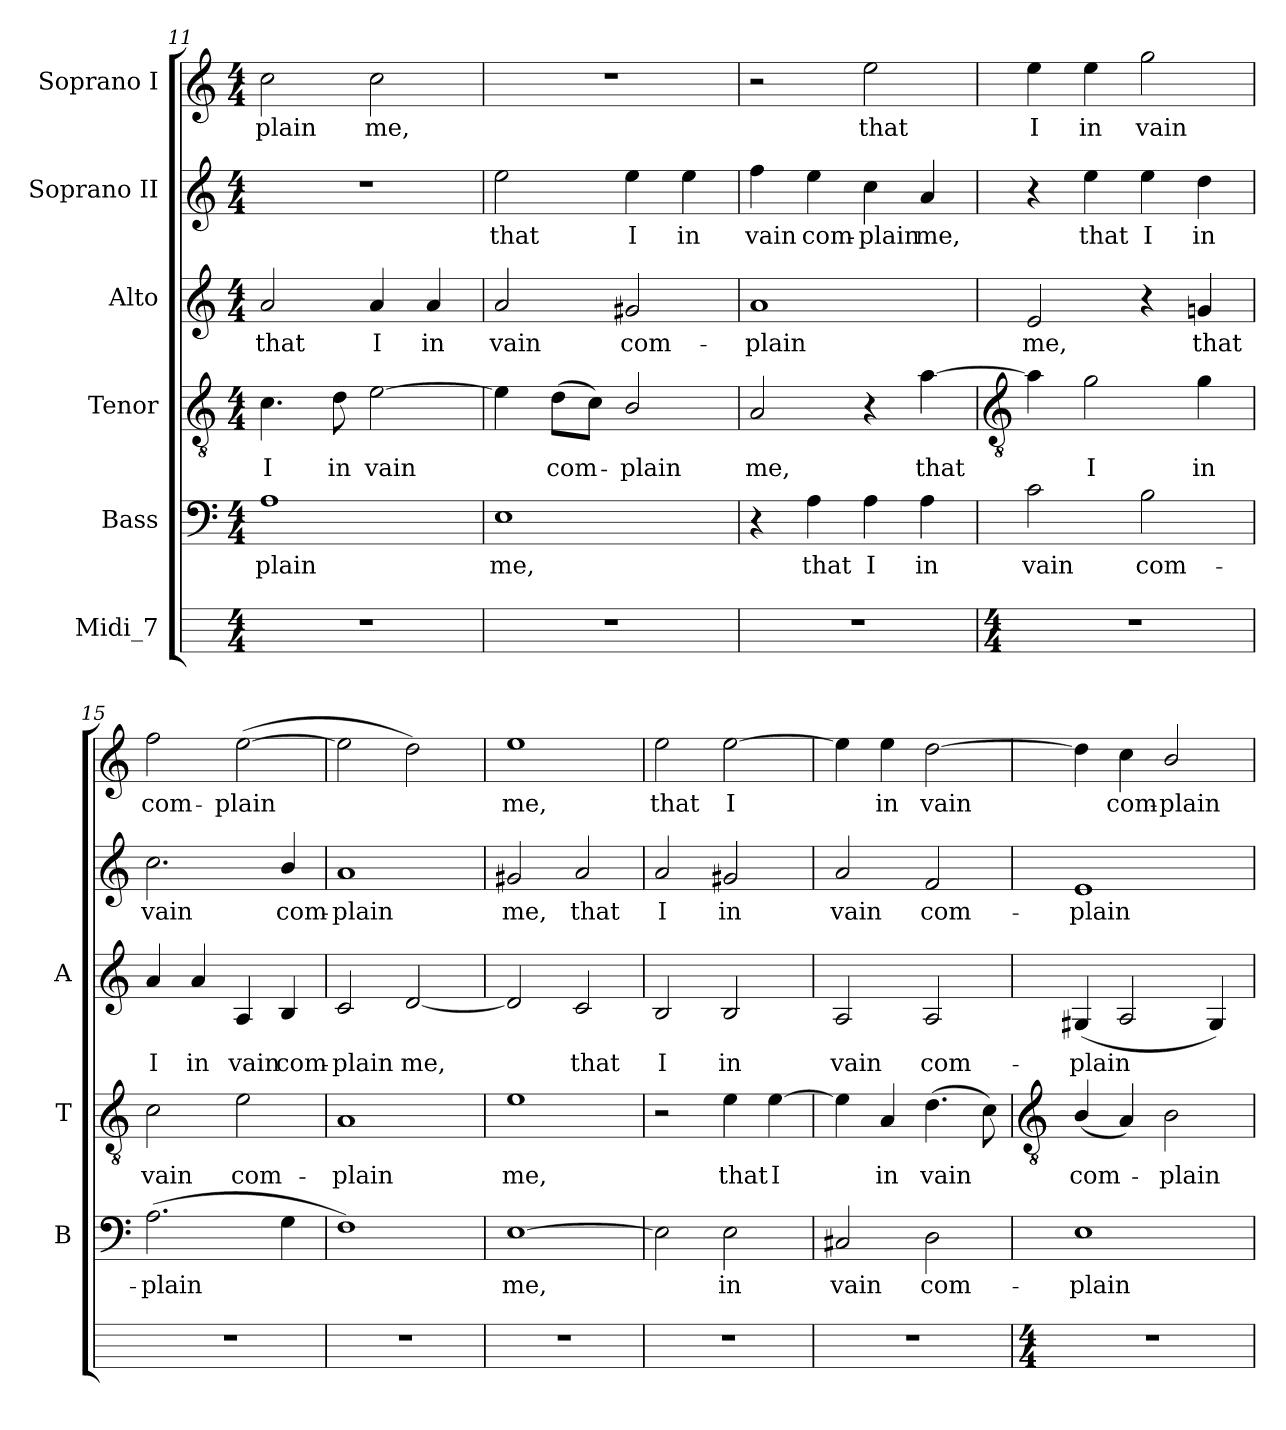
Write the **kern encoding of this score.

**kern	**kern	**text	**kern	**text	**kern	**text	**kern	**text	**kern	**text
*part6	*part5	*part5	*part4	*part4	*part3	*part3	*part2	*part2	*part1	*part1
*staff6	*staff5	*staff5	*staff4	*staff4	*staff3	*staff3	*staff2	*staff2	*staff1	*staff1
*I"Midi_7	*I"Bass	*	*I"Tenor	*	*I"Alto	*	*I"Soprano II	*	*I"Soprano I	*
*	*I'B	*	*I'T	*	*I'A	*	*	*	*	*
*	*clefF4	*	*clefGv2	*	*clefG2	*	*clefG2	*	*clefG2	*
*	*k[]	*	*k[]	*	*k[]	*	*k[]	*	*k[]	*
*	*C:	*	*C:	*	*C:	*	*C:	*	*C:	*
*M4/4	*M4/4	*	*M4/4	*	*M4/4	*	*M4/4	*	*M4/4	*
=11	=11	=11	=11	=11	=11	=11	=11	=11	=11	=11
!	!	!LO:LY:b	!	!LO:LY:b	!	!LO:LY:b	!	!	!	!LO:LY:b
1r	1A	-plain	4.c	I	2a	that	1r	.	2cc	-plain
!	!	!	!	!LO:LY:b	!	!	!	!	!	!
.	.	.	8d	in	.	.	.	.	.	.
!	!	!	!	!LO:LY:b	!	!LO:LY:b	!	!	!	!LO:LY:b
.	.	.	[2e	vain	4a	I	.	.	2cc	me,
!	!	!	!	!	!	!LO:LY:b	!	!	!	!
.	.	.	.	.	4a	in	.	.	.	.
=12	=12	=12	=12	=12	=12	=12	=12	=12	=12	=12
!	!	!LO:LY:b	!	!	!	!LO:LY:b	!	!LO:LY:b	!	!
1r	1E	me,	4e]	.	2a	vain	2ee	that	1r	.
!	!	!	!	!LO:LY:b	!	!	!	!	!	!
.	.	.	(>8dL	com-	.	.	.	.	.	.
.	.	.	8cJ)	.	.	.	.	.	.	.
!	!	!	!	!LO:LY:b	!	!LO:LY:b	!	!LO:LY:b	!	!
.	.	.	2B/	plain	2g#X	com-	4ee	I	.	.
!	!	!	!	!	!	!	!	!LO:LY:b	!	!
.	.	.	.	.	.	.	4ee	in	.	.
=13	=13	=13	=13	=13	=13	=13	=13	=13	=13	=13
!	!	!	!	!LO:LY:b	!	!LO:LY:b	!	!LO:LY:b	!	!
1r	4r	.	2A	me,	1a	-plain	4ff	vain	2r	.
!	!	!LO:LY:b	!	!	!	!	!	!LO:LY:b	!	!
.	4A	that	.	.	.	.	4ee	com-	.	.
!	!	!LO:LY:b	!	!	!	!	!	!LO:LY:b	!	!LO:LY:b
.	4A	I	4r	.	.	.	4cc	-plain	2ee	that
!	!	!LO:LY:b	!	!LO:LY:b	!	!	!	!LO:LY:b	!	!
.	4A	in	[4a	that	.	.	4a	me,	.	.
!!LO:LB:g=z
=14	=14	=14	=14	=14	=14	=14	=14	=14	=14	=14
*	*	*	*clefGv2	*	*	*	*	*	*	*
*M4/4	*	*	*	*	*	*	*	*	*	*
!	!	!LO:LY:b	!	!	!	!LO:LY:b	!	!	!	!LO:LY:b
1r	2c	vain	4a]	.	2e	me,	4r	.	4ee	I
!	!	!	!	!LO:LY:b	!	!	!	!LO:LY:b	!	!LO:LY:b
.	.	.	2g	I	.	.	4ee	that	4ee	in
!	!	!LO:LY:b	!	!	!	!	!	!LO:LY:b	!	!LO:LY:b
.	2B	com-	.	.	4r	.	4ee	I	2gg	vain
!	!	!	!	!LO:LY:b	!	!LO:LY:b	!	!LO:LY:b	!	!
.	.	.	4g	in	4gn	that	4dd	in	.	.
=15	=15	=15	=15	=15	=15	=15	=15	=15	=15	=15
!	!	!LO:LY:b	!	!LO:LY:b	!	!LO:LY:b	!	!LO:LY:b	!	!LO:LY:b
1r	(>2.A	-plain	2c	vain	4a	I	2.cc	vain	2ff	com-
!	!	!	!	!	!	!LO:LY:b	!	!	!	!
.	.	.	.	.	4a	in	.	.	.	.
!	!	!	!	!LO:LY:b	!	!LO:LY:b	!	!	!	!LO:LY:b
.	.	.	2e	com-	4A	vain	.	.	(>[2ee	-plain
!	!	!	!	!	!	!LO:LY:b	!	!LO:LY:b	!	!
.	4G	.	.	.	4B	com-	4b/	com-	.	.
=16	=16	=16	=16	=16	=16	=16	=16	=16	=16	=16
!	!	!	!	!LO:LY:b	!	!LO:LY:b	!	!LO:LY:b	!	!
1r	1F)	.	1A	-plain	2c	-plain	1a	-plain	2ee]	.
!	!	!	!	!	!	!LO:LY:b	!	!	!	!
.	.	.	.	.	[2d	me,	.	.	2dd)	.
=17	=17	=17	=17	=17	=17	=17	=17	=17	=17	=17
!	!	!LO:LY:b	!	!LO:LY:b	!	!	!	!LO:LY:b	!	!LO:LY:b
1r	[1E	me,	1e	me,	2d]	.	2g#X	me,	1ee	me,
!	!	!	!	!	!	!LO:LY:b	!	!LO:LY:b	!	!
.	.	.	.	.	2c/	that	2a	that	.	.
=18	=18	=18	=18	=18	=18	=18	=18	=18	=18	=18
!	!	!	!	!	!	!LO:LY:b	!	!LO:LY:b	!	!LO:LY:b
1r	2E]	.	2r	.	2B	I	2a	I	2ee	that
!	!	!LO:LY:b	!	!LO:LY:b	!	!LO:LY:b	!	!LO:LY:b	!	!LO:LY:b
.	2E	in	4e	that	2B	in	2g#X	in	[2ee	I
!	!	!	!	!LO:LY:b	!	!	!	!	!	!
.	.	.	[4e	I	.	.	.	.	.	.
=19	=19	=19	=19	=19	=19	=19	=19	=19	=19	=19
!	!	!LO:LY:b	!	!	!	!LO:LY:b	!	!LO:LY:b	!	!
1r	2C#X	vain	4e]	.	2A	vain	2a	vain	4ee]	.
!	!	!	!	!LO:LY:b	!	!	!	!	!	!LO:LY:b
.	.	.	4A	in	.	.	.	.	4ee	in
!	!	!LO:LY:b	!	!LO:LY:b	!	!LO:LY:b	!	!LO:LY:b	!	!LO:LY:b
.	2D	com-	(>4.d	vain	2A	com-	2f	com-	[2dd	vain
.	.	.	8c)	.	.	.	.	.	.	.
!!LO:LB:g=z
=20	=20	=20	=20	=20	=20	=20	=20	=20	=20	=20
*	*	*	*clefGv2	*	*	*	*	*	*	*
*M4/4	*	*	*	*	*	*	*	*	*	*
!	!	!LO:LY:b	!	!LO:LY:b	!	!LO:LY:b	!	!LO:LY:b	!	!
1r	1E	-plain	(<4B/	com-	(<4G#X	-plain	1e	-plain	4dd]	.
!	!	!	!	!	!	!	!	!	!	!LO:LY:b
.	.	.	4A)	.	2A	.	.	.	4cc	com-
!	!	!	!	!LO:LY:b	!	!	!	!	!	!LO:LY:b
.	.	.	2B	plain	.	.	.	.	2b/	-plain
.	.	.	.	.	4G#)	.	.	.	.	.
=	=	=	=	=	=	=	=	=	=	=
*-	*-	*-	*-	*-	*-	*-	*-	*-	*-	*-
